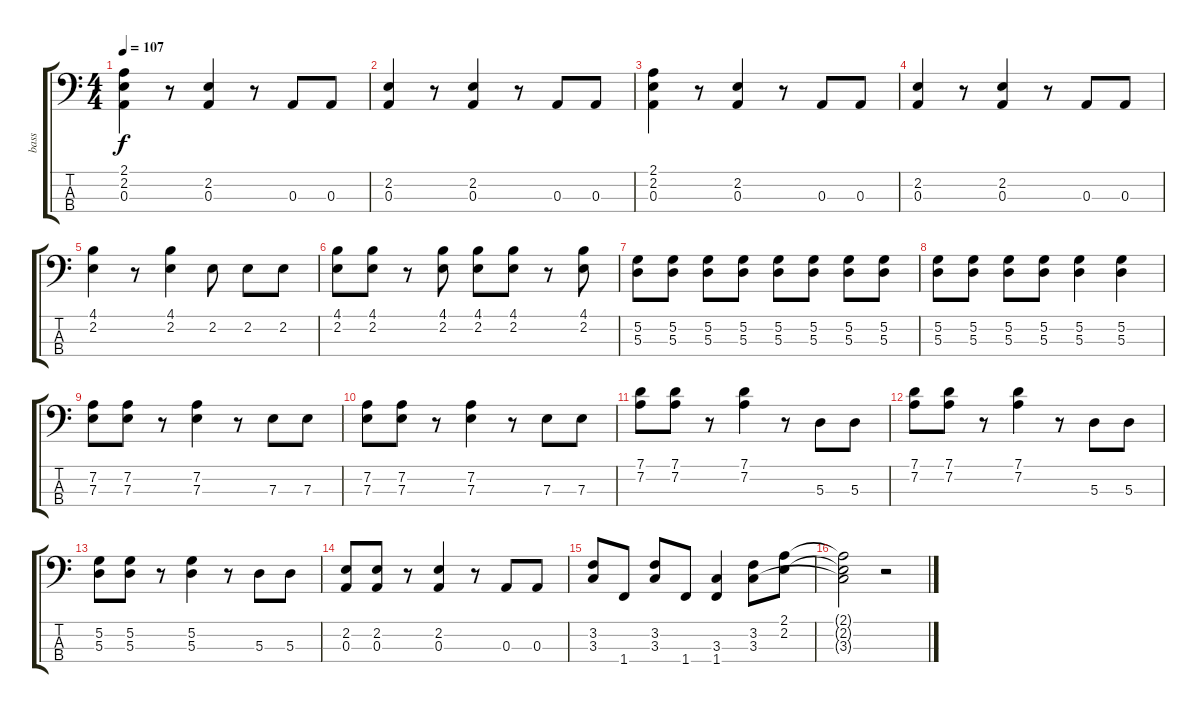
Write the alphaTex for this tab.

\track ("bass" "bass") {instrument electricbassfinger}
\staff {score tabs}
\tuning (G2 D2 A1 E1) {hide}
\ts (4 4)
\tempo 107
\clef f4
\ks c
(2.1 2.2 0.3).4{dy f} r.8 (2.2 0.3).4 r.8 0.3.8 0.3.8 |
(2.2 0.3).4 r.8 (2.2 0.3).4 r.8 0.3.8 0.3.8 |
(2.1 2.2 0.3).4 r.8 (2.2 0.3).4 r.8 0.3.8 0.3.8 |
(2.2 0.3).4 r.8 (2.2 0.3).4 r.8 0.3.8 0.3.8 |
(4.1 2.2).4 r.8 (4.1 2.2).4 2.2.8 2.2.8 2.2.8 |
(4.1 2.2).8 (4.1 2.2).8 r.8 (4.1 2.2).8 (4.1 2.2).8 (4.1 2.2).8 r.8 (4.1 2.2).8 |
(5.2 5.3).8 (5.2 5.3).8 (5.2 5.3).8 (5.2 5.3).8 (5.2 5.3).8 (5.2 5.3).8 (5.2 5.3).8 (5.2 5.3).8 |
(5.2 5.3).8 (5.2 5.3).8 (5.2 5.3).8 (5.2 5.3).8 (5.2 5.3).4 (5.2 5.3).4 |
(7.2 7.3).8 (7.2 7.3).8 r.8 (7.2 7.3).4 r.8 7.3.8 7.3.8 |
(7.2 7.3).8 (7.2 7.3).8 r.8 (7.2 7.3).4 r.8 7.3.8 7.3.8 |
(7.1 7.2).8 (7.1 7.2).8 r.8 (7.1 7.2).4 r.8 5.3.8 5.3.8 |
(7.1 7.2).8 (7.1 7.2).8 r.8 (7.1 7.2).4 r.8 5.3.8 5.3.8 |
(5.2 5.3).8 (5.2 5.3).8 r.8 (5.2 5.3).4 r.8 5.3.8 5.3.8 |
(2.2 0.3).8 (2.2 0.3).8 r.8 (2.2 0.3).4 r.8 0.3.8 0.3.8 |
(3.2 3.3).8 1.4.8 (3.2 3.3).8 1.4.8 (3.3 1.4).4 (3.2 3.3).8 (2.1 2.2).8 |
(2.1{t} 2.2{t} 3.3{t}).2 r.2
